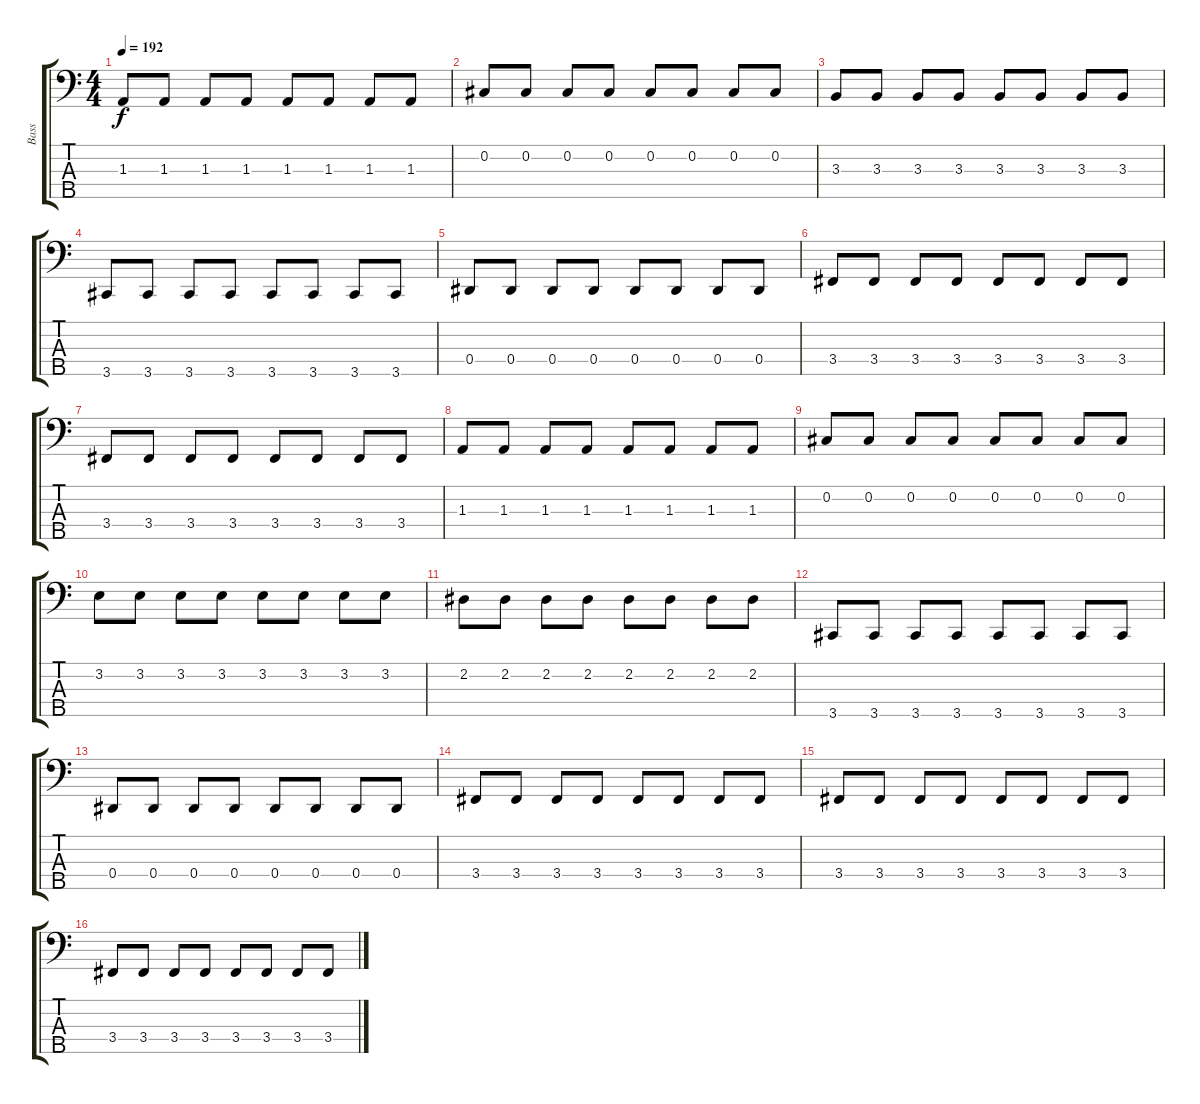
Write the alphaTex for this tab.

\track ("Bass" "Bass") {instrument electricbasspick}
\staff {score tabs}
\tuning (Gb2 Db2 Ab1 Eb1 Bb0) {hide}
\ts (4 4)
\tempo 192
\clef f4
\ks c
1.3.8{dy f} 1.3.8 1.3.8 1.3.8 1.3.8 1.3.8 1.3.8 1.3.8 |
0.2.8 0.2.8 0.2.8 0.2.8 0.2.8 0.2.8 0.2.8 0.2.8 |
3.3.8 3.3.8 3.3.8 3.3.8 3.3.8 3.3.8 3.3.8 3.3.8 |
3.5.8 3.5.8 3.5.8 3.5.8 3.5.8 3.5.8 3.5.8 3.5.8 |
0.4.8 0.4.8 0.4.8 0.4.8 0.4.8 0.4.8 0.4.8 0.4.8 |
3.4.8 3.4.8 3.4.8 3.4.8 3.4.8 3.4.8 3.4.8 3.4.8 |
3.4.8 3.4.8 3.4.8 3.4.8 3.4.8 3.4.8 3.4.8 3.4.8 |
1.3.8 1.3.8 1.3.8 1.3.8 1.3.8 1.3.8 1.3.8 1.3.8 |
0.2.8 0.2.8 0.2.8 0.2.8 0.2.8 0.2.8 0.2.8 0.2.8 |
3.2.8 3.2.8 3.2.8 3.2.8 3.2.8 3.2.8 3.2.8 3.2.8 |
2.2.8 2.2.8 2.2.8 2.2.8 2.2.8 2.2.8 2.2.8 2.2.8 |
3.5.8 3.5.8 3.5.8 3.5.8 3.5.8 3.5.8 3.5.8 3.5.8 |
0.4.8 0.4.8 0.4.8 0.4.8 0.4.8 0.4.8 0.4.8 0.4.8 |
3.4.8 3.4.8 3.4.8 3.4.8 3.4.8 3.4.8 3.4.8 3.4.8 |
3.4.8 3.4.8 3.4.8 3.4.8 3.4.8 3.4.8 3.4.8 3.4.8 |
3.4.8 3.4.8 3.4.8 3.4.8 3.4.8 3.4.8 3.4.8 3.4.8
